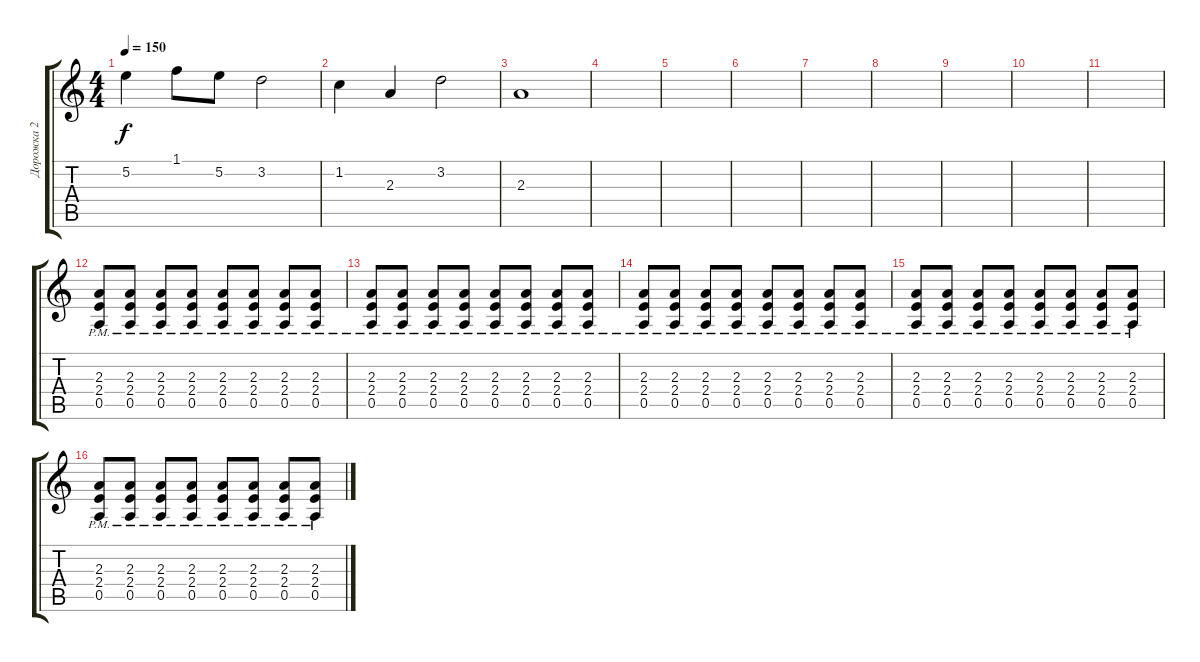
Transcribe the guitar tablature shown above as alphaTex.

\track ("Дорожка 2" "Дорожка 2") {instrument distortionguitar}
\staff {score tabs}
\tuning (E4 B3 G3 D3 A2 E2) {hide}
\ts (4 4)
\tempo 150
\clef g2
\ks c
5.2.4{dy f} 1.1.8 5.2.8 3.2.2 |
1.2.4 2.3.4 3.2.2 |
2.3.1 |
|
|
|
|
|
|
|
|
(2.3{pm} 2.4{pm} 0.5{pm}).8 (2.3{pm} 2.4{pm} 0.5{pm}).8 (2.3{pm} 2.4{pm} 0.5{pm}).8 (2.3{pm} 2.4{pm} 0.5{pm}).8 (2.3{pm} 2.4{pm} 0.5{pm}).8 (2.3{pm} 2.4{pm} 0.5{pm}).8 (2.3{pm} 2.4{pm} 0.5{pm}).8 (2.3{pm} 2.4{pm} 0.5{pm}).8 |
(2.3{pm} 2.4{pm} 0.5{pm}).8 (2.3{pm} 2.4{pm} 0.5{pm}).8 (2.3{pm} 2.4{pm} 0.5{pm}).8 (2.3{pm} 2.4{pm} 0.5{pm}).8 (2.3{pm} 2.4{pm} 0.5{pm}).8 (2.3{pm} 2.4{pm} 0.5{pm}).8 (2.3{pm} 2.4{pm} 0.5{pm}).8 (2.3{pm} 2.4{pm} 0.5{pm}).8 |
(2.3{pm} 2.4{pm} 0.5{pm}).8 (2.3{pm} 2.4{pm} 0.5{pm}).8 (2.3{pm} 2.4{pm} 0.5{pm}).8 (2.3{pm} 2.4{pm} 0.5{pm}).8 (2.3{pm} 2.4{pm} 0.5{pm}).8 (2.3{pm} 2.4{pm} 0.5{pm}).8 (2.3{pm} 2.4{pm} 0.5{pm}).8 (2.3{pm} 2.4{pm} 0.5{pm}).8 |
(2.3{pm} 2.4{pm} 0.5{pm}).8 (2.3{pm} 2.4{pm} 0.5{pm}).8 (2.3{pm} 2.4{pm} 0.5{pm}).8 (2.3{pm} 2.4{pm} 0.5{pm}).8 (2.3{pm} 2.4{pm} 0.5{pm}).8 (2.3{pm} 2.4{pm} 0.5{pm}).8 (2.3{pm} 2.4{pm} 0.5{pm}).8 (2.3{pm} 2.4{pm} 0.5{pm}).8 |
(2.3{pm} 2.4{pm} 0.5{pm}).8 (2.3{pm} 2.4{pm} 0.5{pm}).8 (2.3{pm} 2.4{pm} 0.5{pm}).8 (2.3{pm} 2.4{pm} 0.5{pm}).8 (2.3{pm} 2.4{pm} 0.5{pm}).8 (2.3{pm} 2.4{pm} 0.5{pm}).8 (2.3{pm} 2.4{pm} 0.5{pm}).8 (2.3{pm} 2.4{pm} 0.5{pm}).8
